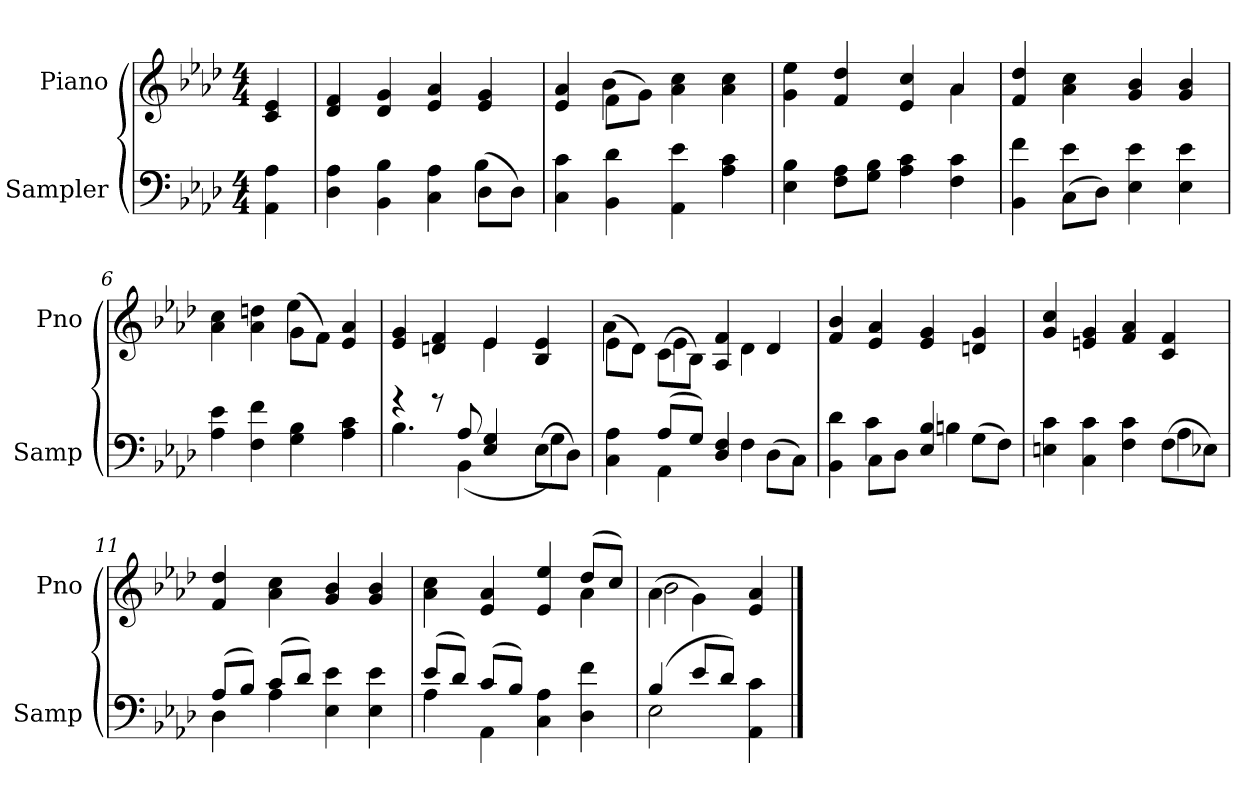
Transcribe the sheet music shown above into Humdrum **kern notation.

**kern	**kern
*part2	*part1
*staff2	*staff1
*I"Sampler	*I"Piano
*I'Samp	*I'Pno
*clefF4	*clefG2
*k[b-e-a-d-]	*k[b-e-a-d-]
*A-:	*A-:
*M4/4	*M4/4
=1	=1
4AA- 4A-	4c 4e-
=2	=2
*^	*
4D- 4A-	2.ryy	4d- 4f
4BB- 4B-	.	4d- 4g
4C 4A-	.	4e- 4a-
(8D-\L	4B-	4e- 4g
8D-\J)	.	.
*v	*v	*
=3	=3
*	*^
4C 4c	4e- 4a-	4ryy
4BB- 4d-	(8f\L	4b-
.	8g\J)	.
4AA- 4e-	4a- 4cc	2ryy
4A- 4c	4a- 4cc	.
=4	=4	=4
4E- 4B-	4g 4ee-	2.ryy
8F\ 8A-\L	4f 4dd-	.
8G\ 8B-\J	.	.
4A- 4c	4e- 4cc	.
4F 4c	4a-/	4a-
*	*v	*v
=5	=5
*^	*
4BB- 4f	4ryy	4f 4dd-
(8C\L	4e-	4a- 4cc
8D-\J)	.	.
4E- 4e-	2ryy	4g 4b-
4E- 4e-	.	4g 4b-
*v	*v	*
=6	=6
*	*^
4A- 4e-	4a- 4cc	2ryy
4F 4f	4a- 4ddn	.
4G 4B-	(8g\L	4ee-
.	8f\J)	.
4A- 4c	4e- 4a-	4ryy
=7	=7	=7
*^	*	*
4r	4.B-	4e- 4g	2ryy
8r	.	4dn 4f	.
8A-/	(4BB-	.	.
4E- 4G	.	4e-/	4e-
.	8ryy	.	.
(8E-\L	4G)	4B- 4e-	4ryy
8D-\J)	.	.	.
=8	=8	=8	=8
4C 4A-	4ryy	(8e-\L	4a-
.	.	8d-\J)	.
(8A-/L	4AA-	(8c\L	4e-
8G/J)	.	8B-\J)	.
4D- 4F	8ryy	4A- 4f	8ryy
.	4F	.	4d-
(8D-\L	.	4d-/	.
8C\J)	8ryy	.	8ryy
*	*	*v	*v
=9	=9	=9
4BB- 4d-	4ryy	4f 4b-
8C\L	4c	4e- 4a-
8D-\J	.	.
4E- 4B-	8ryy	4e- 4g
.	4Bn	.
(8G\L	.	4dn 4g
8F\J)	8ryy	.
=10	=10	=10
4En 4c	2.ryy	4g 4cc
4C 4c	.	4en 4g
4F 4c	.	4f 4a-
(8F\L	4A-	4c 4f
8E-X\J)	.	.
=11	=11	=11
(8A-/L	4D-	4f 4dd-
8B-/J)	.	.
(8c/L	4A-	4a- 4cc
8d-/J)	.	.
4E- 4e-	2ryy	4g 4b-
4E- 4e-	.	4g 4b-
=12	=12	=12
*	*	*^
(8e-/L	4A-	4a- 4cc	2.ryy
8d-/J)	.	.	.
(8c/L	4AA-	4e- 4a-	.
8B-/J)	.	.	.
4C 4A-	2ryy	4e- 4ee-	.
4D- 4f	.	(8dd-/L	4a-
.	.	8cc/J)	.
=13	=13	=13	=13
(4B-/	2E-	(4a-\	2b-
8e-/L	.	4g\)	.
8d-/J)	.	.	.
4AA- 4c	4ryy	4e- 4a-	4ryy
*v	*v	*	*
*	*v	*v
==	==
*-	*-
